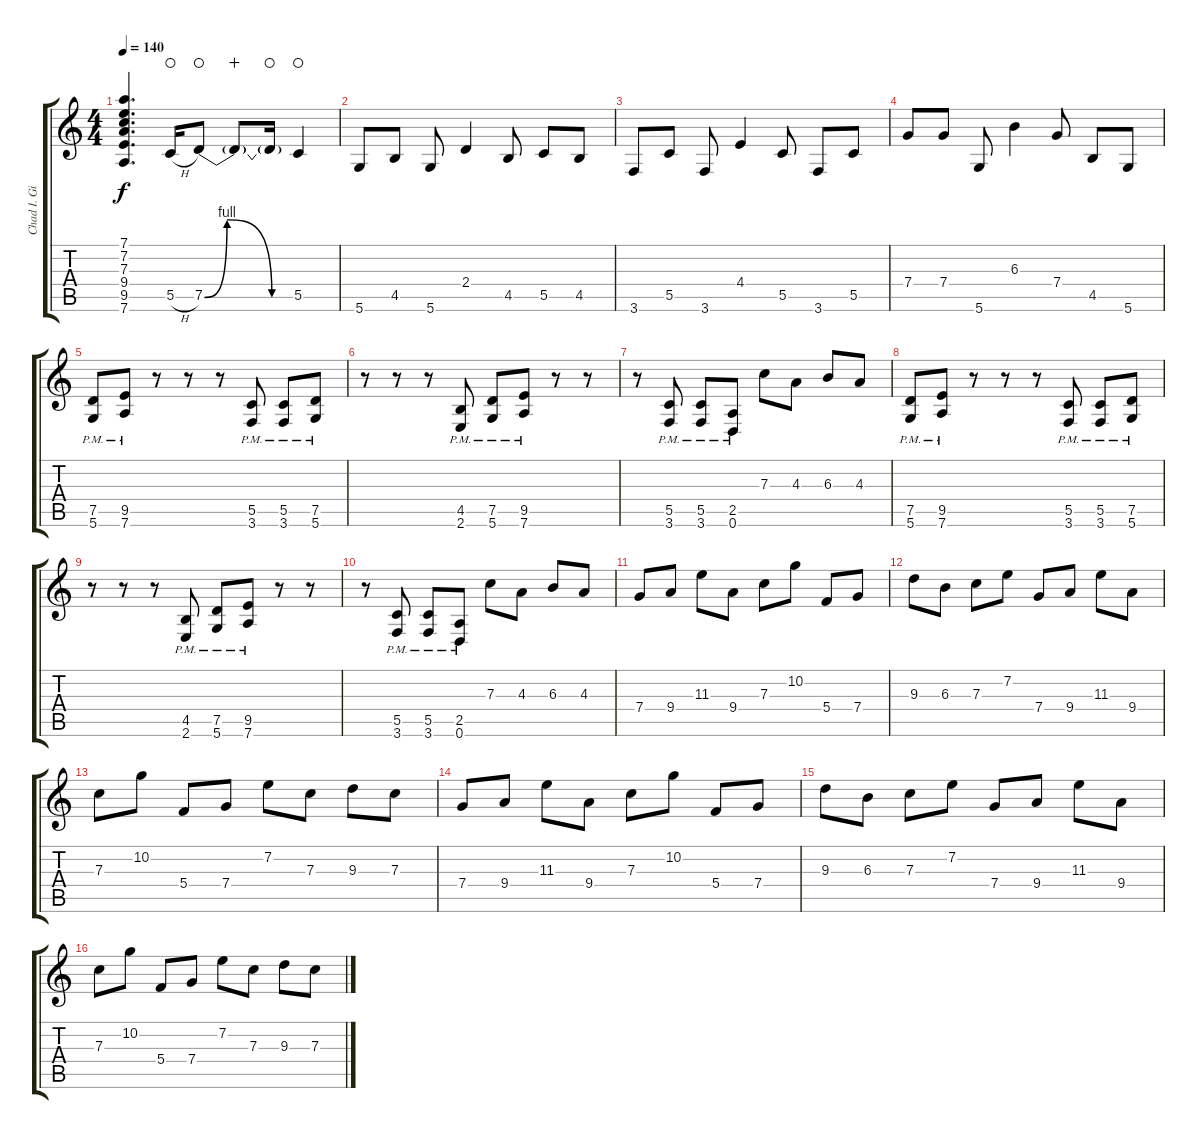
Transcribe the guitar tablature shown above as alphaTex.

\track ("Chad I. Ginsburg" "Chad I. Gi") {instrument distortionguitar}
\staff {score tabs}
\tuning (D4 A3 F3 C3 G2 D2) {hide}
\ts (4 4)
\tempo 140
\clef g2
\ks c
(7.1 7.2 7.3 9.4 9.5 7.6).4{d dy f} 5.5{h}.16{waho} 7.5{be (custom 0 0 15 4 45 0 60 0)}.8{waho} 7.5{t}.8{wahc} 7.5{t}.16{waho} 5.5.4{waho} |
5.6.8 4.5.8 5.6.8 2.4.4 4.5.8 5.5.8 4.5.8 |
3.6.8 5.5.8 3.6.8 4.4.4 5.5.8 3.6.8 5.5.8 |
7.4.8 7.4.8 5.6.8 6.3.4 7.4.8 4.5.8 5.6.8 |
(7.5{pm} 5.6{pm}).8{volume 13 balance 2} (9.5{pm} 7.6{pm}).8 r.8 r.8 r.8 (5.5{pm} 3.6{pm}).8 (5.5{pm} 3.6{pm}).8 (7.5{pm} 5.6{pm}).8 |
r.8 r.8 r.8 (4.5{pm} 2.6{pm}).8 (7.5{pm} 5.6{pm}).8 (9.5{pm} 7.6{pm}).8 r.8 r.8 |
r.8 (5.5{pm} 3.6{pm}).8 (5.5{pm} 3.6{pm}).8 (2.5{pm} 0.6{pm}).8 7.3.8 4.3.8 6.3.8 4.3.8 |
(7.5{pm} 5.6{pm}).8 (9.5{pm} 7.6{pm}).8 r.8 r.8 r.8 (5.5{pm} 3.6{pm}).8 (5.5{pm} 3.6{pm}).8 (7.5{pm} 5.6{pm}).8 |
r.8 r.8 r.8 (4.5{pm} 2.6{pm}).8 (7.5{pm} 5.6{pm}).8 (9.5{pm} 7.6{pm}).8 r.8 r.8 |
r.8 (5.5{pm} 3.6{pm}).8 (5.5{pm} 3.6{pm}).8 (2.5{pm} 0.6{pm}).8 7.3.8 4.3.8 6.3.8 4.3.8 |
7.4.8 9.4.8 11.3.8 9.4.8 7.3.8 10.2.8 5.4.8 7.4.8 |
9.3.8 6.3.8 7.3.8 7.2.8 7.4.8 9.4.8 11.3.8 9.4.8 |
7.3.8 10.2.8 5.4.8 7.4.8 7.2.8 7.3.8 9.3.8 7.3.8 |
7.4.8 9.4.8 11.3.8 9.4.8 7.3.8 10.2.8 5.4.8 7.4.8 |
9.3.8 6.3.8 7.3.8 7.2.8 7.4.8 9.4.8 11.3.8 9.4.8 |
7.3.8 10.2.8 5.4.8 7.4.8 7.2.8 7.3.8 9.3.8 7.3.8
